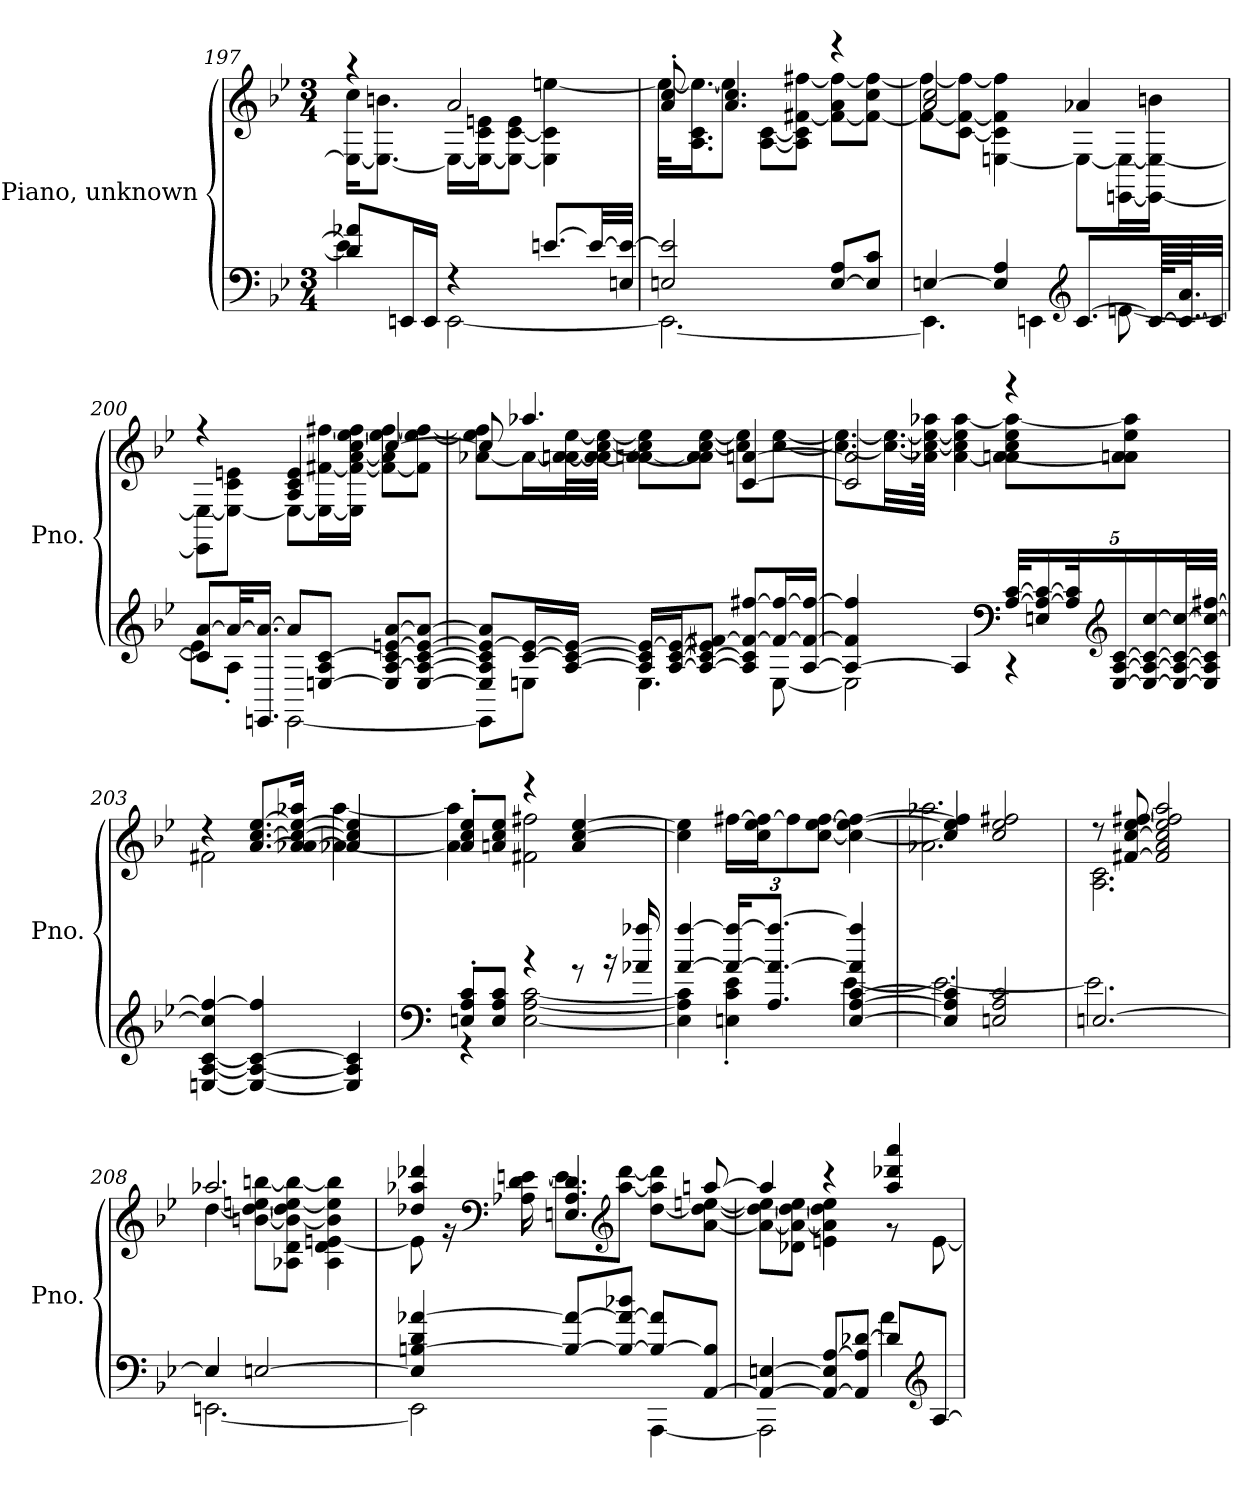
**kern	**kern
*part1	*part1
*staff2	*staff1
*I"Piano, unknown	*
*I'Pno.	*
*clefF4	*clefG2
*k[b-e-]	*k[b-e-]
*M3/4	*M3/4
=197	=197
*^	*^
8d/] 8a-X/L	4e\]	4r	16E\_ 16cc\KL
.	.	.	8.E\_ 8.bn\J
16EEn/L	.	.	.
16EE/JJ	.	.	.
4r	[2EE\	2a/	16E\LL_
.	.	.	16E\_ 16c\ 16en\J
.	.	.	8E\_ [8c\ 8e\J
[8.en/L	.	.	4E\] 4c\] [4een\
32e/LL_	.	.	.
32En/ 32e/_JJJ	.	.	.
=198	=198	=198	=198
2En/ 2e/]	2.EE\_	8a/' 8cc/'	32ee\KLL_
.	.	.	16.A\ 16.c\ 16.ee\_J
.	.	4.a/ 4.cc/	8ee\J]
.	.	.	[8A\ [8c\L
.	.	.	8A\] 8c\] [8f#X\ [8ff#X\J
[8E/ 8A/L	.	4r	8f#\_ 8a\ 8ff#\_L
8E/] 8c/J	.	.	8f#\_ 8cc\ 8ff#\_J
!!LO:LB:g=z	!!
=199	=199	=199	=199
[4En/	4.EE\]	2a/ 2cc/	8f#\_ 8ff#\_L
.	.	.	[8c\ 8f#\_ 8ff#\_J
4E/] 4A/	.	.	[4En\ 4c\] 4f#\] 4ff#\]
.	4EEn\	.	.
*clefG2	*	*	*
[8.c/L	.	4a-X/	8E\L_
.	[8en\	.	[16EEn\ 16E\_L
128c/KLLL_	.	.	16EE\_ 16E\_ 16bn\JJ
64.c/_ 64.a/J	.	.	.
32c/JJJ_	.	.	.
=200	=200	=200	=200
8c/] [8a/L	8e\L]	4r	8EE\] 8E\_L
32a/KL_	8A'\J	.	8E\_ 8c\ 8en\J
16.EEn/ 16.a/_JJ	.	.	.
8a/L]	[2EE\	4A/ 4c/ 4e/	8E\L_
[8En/ 8A/ [8c/J	.	.	16E\_ [16f#X\ [16ff#X\L
.	.	.	16E\] 16f#\_ [16a\ 16cc\ [16ee-\ 16ff#\_JJ
8E/] [8A/ 8c/] [8en/ [8a/L	.	[4cc/	8f#\_ 8a\] 8ee-\] 8ff#\_L
[8E/ 8A/_ [8c/ 8e/_ 8a/_J	.	.	8f#\] [8ee-\ 8ff#\_J
!!LO:LB:g=z	!!
=201	=201	=201	=201
8E/] 8A/] 8c/] 8e/_ 8a/]L	8EE\L]	8cc/]	[8a-X\ 8ee-\] 8ff#\]L
[16c/ 16e/_L	8En\J	4.aa-X/	16a-\L_
[16A/ 16c/_ 16e/_JJ	.	.	32a-\_ [32an\ [32ee-\L
.	.	.	32a-\_ 32a\] [32cc\ 32ee-\_JJJ
16A/] 16c/] 16e/_LL	4.E\	.	8a-\_ [8an\ 8cc\] 8ee-\]L
[16A/ [16c/ 16e/_J	.	.	.
8A/_ 8c/_ 8e/] [8f#X/J	.	.	8a-\] 8a\] [8cc\ [8ee-\J
8A/] 8c/] 8f#/_ [8ff#X/L	.	[4c/ [4an/	8cc\] 8ee-\]L
16f#/_ 16ff#/_L	[8E\	.	[8cc\ [8ee-\J
[16A/ 16f#/_ 16ff#/_JJ	.	.	.
=202	=202	=202	=202
4A/_ 4f#/] 4ff#/]	2E\]	2c/] 2a/]	8.cc\_ 8.ee-\_L
.	.	.	32.cc\_ 32.ee-\_LL
.	.	.	64a-X\ 64cc\_ 64ee-\_ 64aa-X\JJJk
4A/]	.	.	[4a-\ 4cc\] 4ee-\] [4aa-\
*clefF4	*	*	*
*Xbrackettup	*	*	*
[40A/ [40c/KLL	4r	4r	8a-\_ 8an\ 8cc\ 8ee-\ 8aa-\_L
20En/ 20A/_ 20c/_	.	.	.
40A/] 40c/]K	.	.	.
*clefG2	*	*	*
[20E/ [20A/ [20c/	.	.	.
.	.	.	8a-\] 8an\ 8ee-\ 8aa-\]J
20E/_ 20A/_ 20c/_ [20cc/	.	.	.
40E/_ 40A/_ 40c/_ 40cc/_L	.	.	.
40E/] 40A/] 40c/] 40cc/_ [40ff#X/JJJ	.	.	.
*v	*v	*	*
!!LO:LB:g=z	!!
=203	=203	=203
[4En/ [4A/ [4c/ 4cc/] 4ff#/_	4r	2f#X\
4E/_ 4A/_ 4c/_ 4ff#/]	[8.a/ [8.cc/ [8.ee-/L	.
.	16a-X/ 16a/_ 16cc/_ 16ee-/_ 16aa-X/Jk	.
4E/] 4A/] 4c/]	4a/] 4cc/] 4ee-/]	[4a-X\ [4aa-\
=204	=204	=204
*clefF4	*	*
*^	*	*
8En/' 8A/' 8c/'L	4r	8a/' 8cc/' 8ee-/'L	4a-\] 4aa-\]
8E/ 8A/ 8c/J	.	8an/ 8cc/ 8ee-/J	.
4r	[2E\ [2A\ [2c\	4r	2f#X\ 2ff#X\
8r	.	4a/ [4cc/ [4ee-/	.
16r	.	.	.
16a-X/ 16aa-X/	.	.	.
*	*	*v	*v
=205	=205	=205
[4a/ [4aa/	4E\] 4A\] 4c\]	4cc\] 4ee-\]
*	*	*Xbrackettup
16a/_ 16aa/_KL	4En\' 4c\' 4e-\'	[24ff#X\LL
.	.	24cc\ 24ee-\ 24ff#\_J
8.A/ 8.a/_ 8.aa/_J	.	.
.	.	12ff#\]
.	.	[12cc\ [12ee-\ [12ff#\J
[4E/ [4A/ [4c/ 4a/] 4aa/]	[4e-\	4cc\_ 4ee-\_ 4ff#\_
=206	=206	=206
*	*	*^
4E/] 4A/] 4c/]	2.e-\_	4cc/] 4ee-/] 4ff#/]	2.a-X\ 2.aa-X\
2En/ 2A/ 2c/	.	2cc/ 2ee-/ 2ff#X/	.
!!LO:LB:g=z	!!
=207	=207	=207	=207
[2.En/	2.e-\]	8r	2.A\ 2.c\
.	.	[8f#X/ [8cc/ [8ee-/ [8ff#X/	.
.	.	2f#/] 2a/ 2cc/] 2ee-/] 2ff#/] 2aa/	.
=208	=208	=208	=208
4E/]	[2.EEn\	2.aa-X/	[4dd\
[2En/	.	.	[8bn\ 8dd\_ [8een\ [8bbn\L
.	.	.	8A-X\ 8d\ 8b\_ 8dd\] 8ee\_ 8bb\_J
.	.	.	4A-\ 4d\ [4en\ 4b\] 4ee\] 4bb\]
=209	=209	=209	=209
4E/] [4Bn/ 4d/ [4a-X/	2EE\]	4dd-X/ 4aa-X/ 4ddd-X/	8e\]
.	.	.	16r
*	*	*clefF4	*
.	.	.	16A-X\ 16d\ [16en\
8B/_ 8a-/_L	.	4.En/ 4.A-/ 4.d/	8e\L]
*	*	*clefG2	*
8B/_ 8a-/_ 8dd-X/J	.	.	[8aa-\ [8ddd-\J
8B/_ 8a-/]L	[4AAA\	.	[8dd-\ 8aa-\] 8ddd-\]L
[8AA/ 8B/]J	.	[8aan/	[8a\ 8dd-\_ [8een\J
!!LO:PB:g=z	!!
=210	=210	=210	=210
4AA/_ [4En/	2AAA\]	4aa/]	8a\_ 8dd-\_ 8ee\_L
.	.	.	8d-X\ 8a\_ 8dd-\_ 8ee\_J
8AA/_ 8E/] [8A/L	.	4r	4en\ 4a\] 4dd-\] 4ee\]
8AA/] 8A/] [8d-X/J	.	.	.
8d-/L]	4a\	4aa/ 4ddd-X/ 4aaa/	8r
*clefG2	*	*	*
[8A/J	.	.	[8e\
*v	*v	*	*
*	*v	*v
=	=
*-	*-
